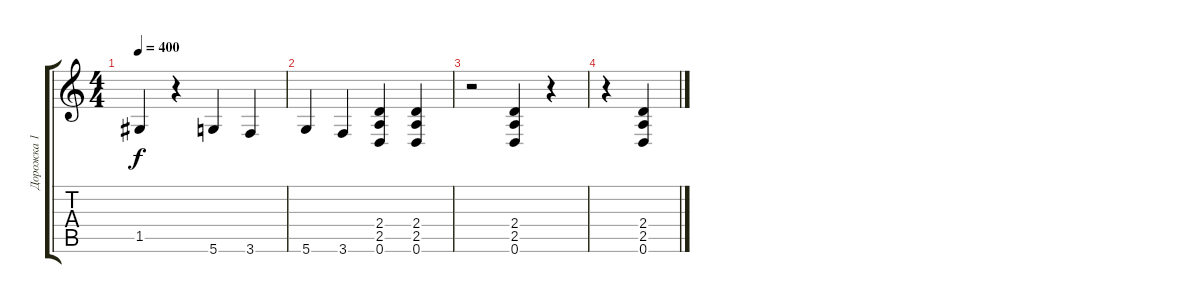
\track ("Дорожка 1" "Дорожка 1") {instrument overdrivenguitar}
\staff {score tabs}
\tuning (D4 A3 F3 C3 G2 D2) {hide}
\ts (4 4)
\tempo 400
\clef g2
\ks c
1.5{t}.4{dy f} r.4 5.6.4 3.6.4 |
5.6.4 3.6.4 (2.4 2.5 0.6).4 (2.4 2.5 0.6).4 |
r.2 (2.4 2.5 0.6).4 r.4 |
r.4 (2.4 2.5 0.6).4
